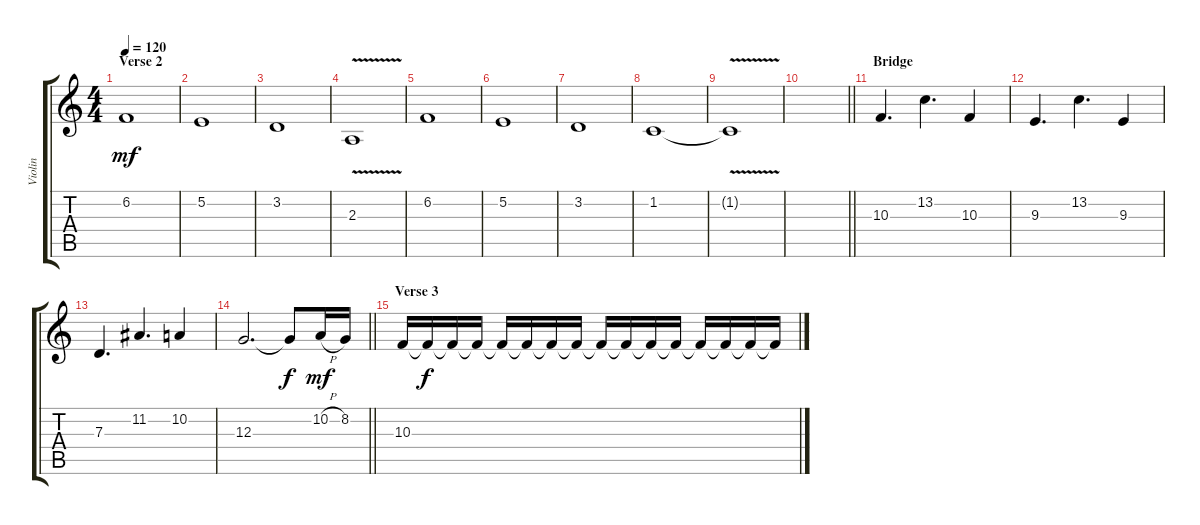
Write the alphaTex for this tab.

\track ("Violin" "Violin") {instrument violin}
\staff {score tabs}
\tuning (E4 B3 G3 D3 A2 E2) {hide}
\ts (4 4)
\section ("" "Verse 2")
\tempo 120
\clef g2
\ks c
6.2.1{dy mf} |
5.2.1 |
3.2.1 |
2.3{v}.1 |
6.2.1 |
5.2.1 |
3.2.1 |
1.2.1 |
1.2{v t}.1 |
\barLineRight lightlight
|
\section ("" "Bridge")
10.3.4{d} 13.2.4{d} 10.3.4 |
9.3.4{d} 13.2.4{d} 9.3.4 |
7.3.4{d} 11.2.4{d} 10.2.4 |
\barLineRight lightlight
12.3.2{d} 12.3{t}.8{dy f} 10.2{h}.16{dy mf} 8.2.16 |
\section ("" "Verse 3")
10.3.16{volume 13} 10.3{t}.16{dy f volume 12} 10.3{t}.16{volume 11} 10.3{t}.16{volume 10} 10.3{t}.16{volume 9} 10.3{t}.16{volume 8} 10.3{t}.16{volume 7} 10.3{t}.16{volume 6} 10.3{t}.16{volume 6} 10.3{t}.16{volume 5} 10.3{t}.16{volume 5} 10.3{t}.16{volume 4} 10.3{t}.16{volume 3} 10.3{t}.16{volume 2} 10.3{t}.16{volume 1} 10.3{t}.16{volume 0}
